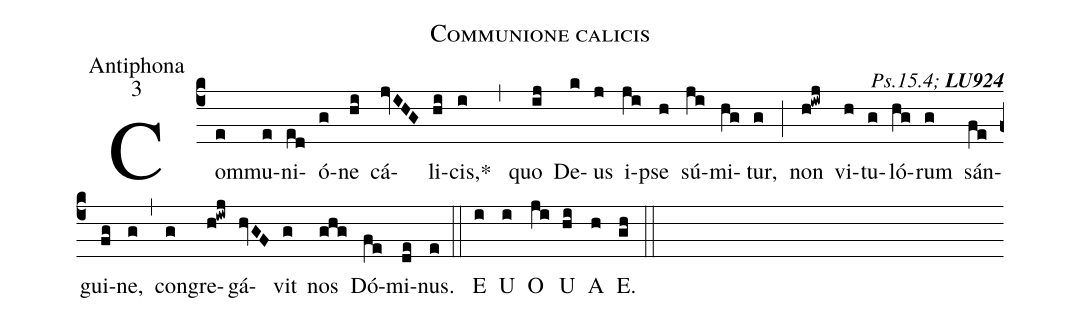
name:Communione calicis;
office-part:Antiphona;
mode:3;
commentary: {\itshape\mdseries Ps.15.4;\/} {\bfseries LU924};
%%
(c4) Com(e)mu(e)ni(ed)ó(g)ne(hi) cá(jvIHG)li(hi)cis,<sp>*</sp> (i) (,)
quo(ij) De(k)us(j) i(ji)pse(h) sú(ji)mi(hg)tur,(g) (;)
non(h!iwj) vi(h)tu(g)ló(hg)rum(g) sán(fe)gui(fg)ne,(g) (,)
con(g)gre(h!iwj)gá(hvGF)vit(g) nos(ghg) Dó(fe)mi(de)nus.(e) (::)
<eu>  E(i) U(i) O(ji) U(hi) A(h) E.(gh) </eu> (::)
